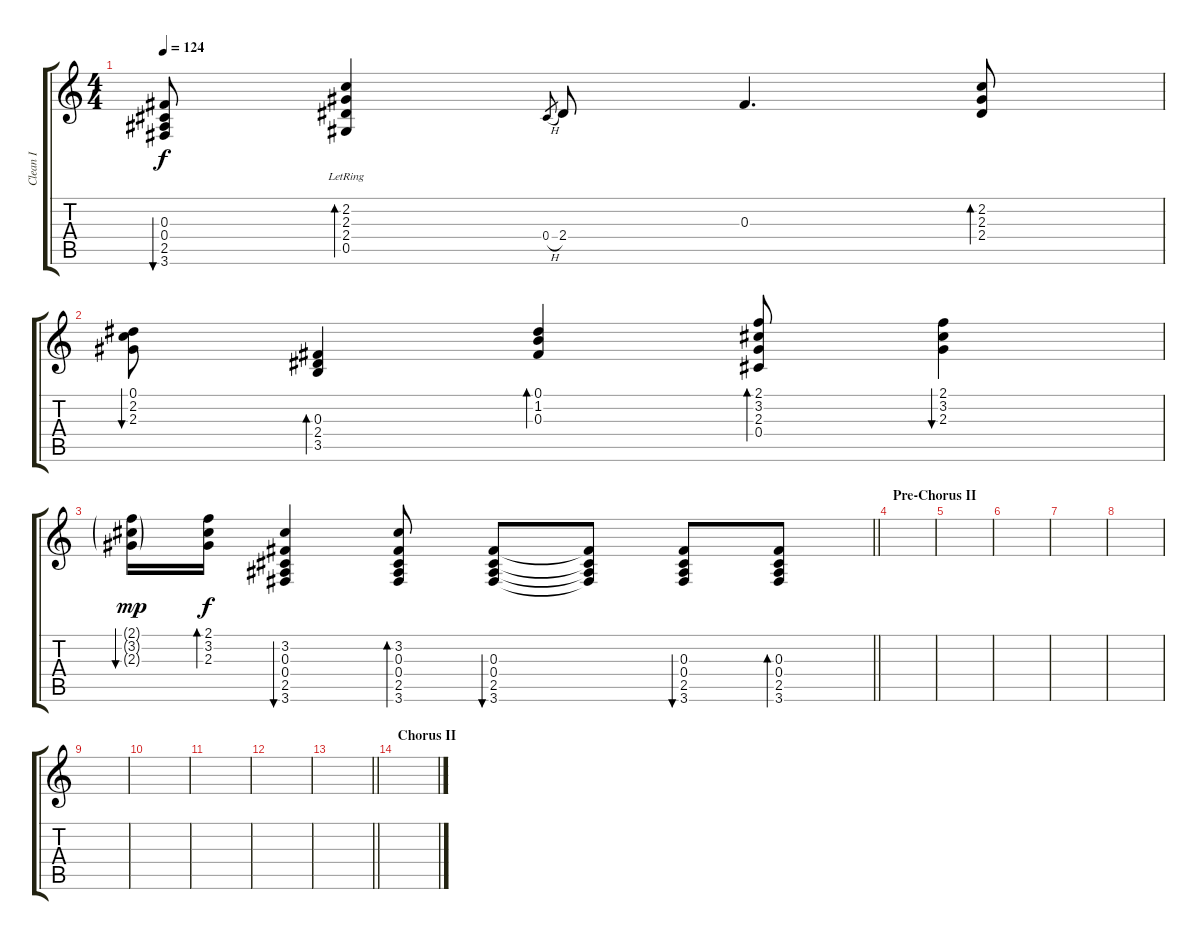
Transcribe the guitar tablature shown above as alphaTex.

\track ("Clean I" "Clean I") {instrument electricguitarclean}
\staff {score tabs}
\tuning (Eb4 Bb3 Gb3 Db3 Ab2 Eb2) {hide}
\ts (4 4)
\tempo 124
\clef g2
\ks c
(0.3 0.4 2.5 3.6).8{bu 60 dy f} (2.2{lr} 2.3{lr} 2.4 0.5{lr}).4{bd 60} 0.4{h}.8{gr} 2.4.8 0.3.4{d} (2.2 2.3 2.4).8{bd 60} |
(0.1 2.2 2.3).8{bu 60} (0.3 2.4 3.5).4{bd 60} (0.1 1.2 0.3).4{bd 60} (2.1 3.2 2.3 0.4).8{bd 60} (2.1 3.2 2.3).4{bu 60} |
\barLineRight lightlight
(2.1{g} 3.2{g} 2.3{g}).16{bu 60 dy mp} (2.1 3.2 2.3).16{bd 60 dy f} (3.2 0.3 0.4 2.5 3.6).4{bu 60} (3.2 0.3 0.4 2.5 3.6).8{bd 60} (0.3 0.4 2.5 3.6).8{bu 60} (0.3{t} 0.4{t} 2.5{t} 3.6{t}).8 (0.3 0.4 2.5 3.6).8{bu 60} (0.3 0.4 2.5 3.6).8{bd 60} |
\section ("" "Pre-Chorus II")
|
|
|
|
|
|
|
|
|
\barLineRight lightlight
|
\section ("" "Chorus II")
